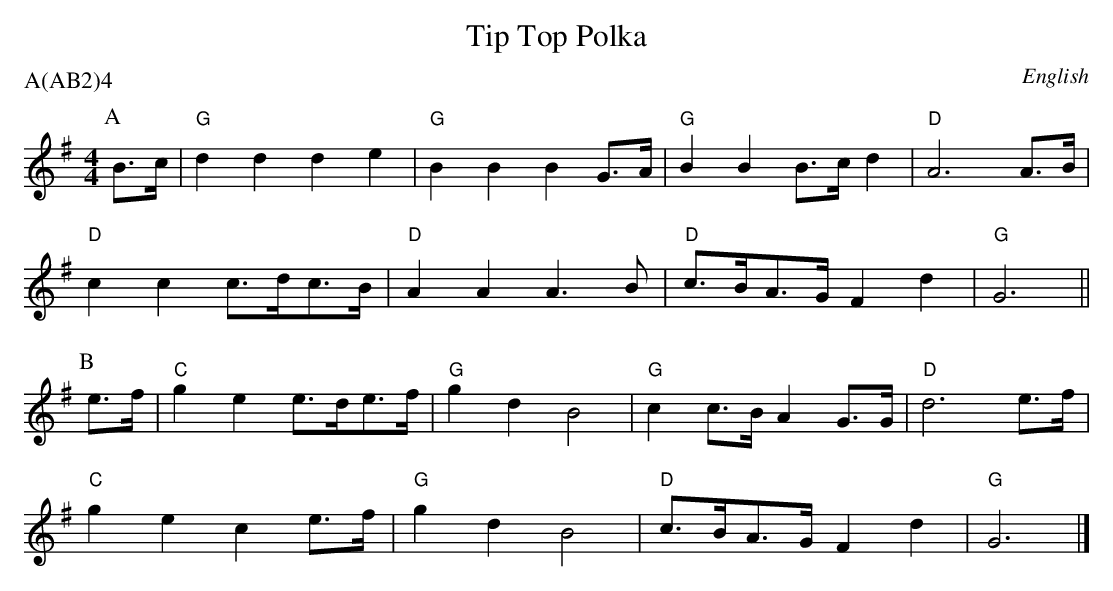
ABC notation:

X:1
T:Tip Top Polka
M:4/4
O:English
P:A(AB2)4
K:G
P:A
B>c|"G" d2d2 d2e2|"G" B2B2 B2G>A|"G" B2B2 B>cd2|"D" A6A>B|
"D" c2c2 c>dc>B|"D" A2A2 A3B|"D"c>BA>G F2d2|"G" G6||
P:B
e>f|"C" g2e2 e>de>f|"G" g2d2 B4|"G" c2c>B A2G>G|"D" d6e>f|
"C" g2e2 c2e>f|"G" g2d2 B4|"D" c>BA>G F2d2|"G" G6|]
